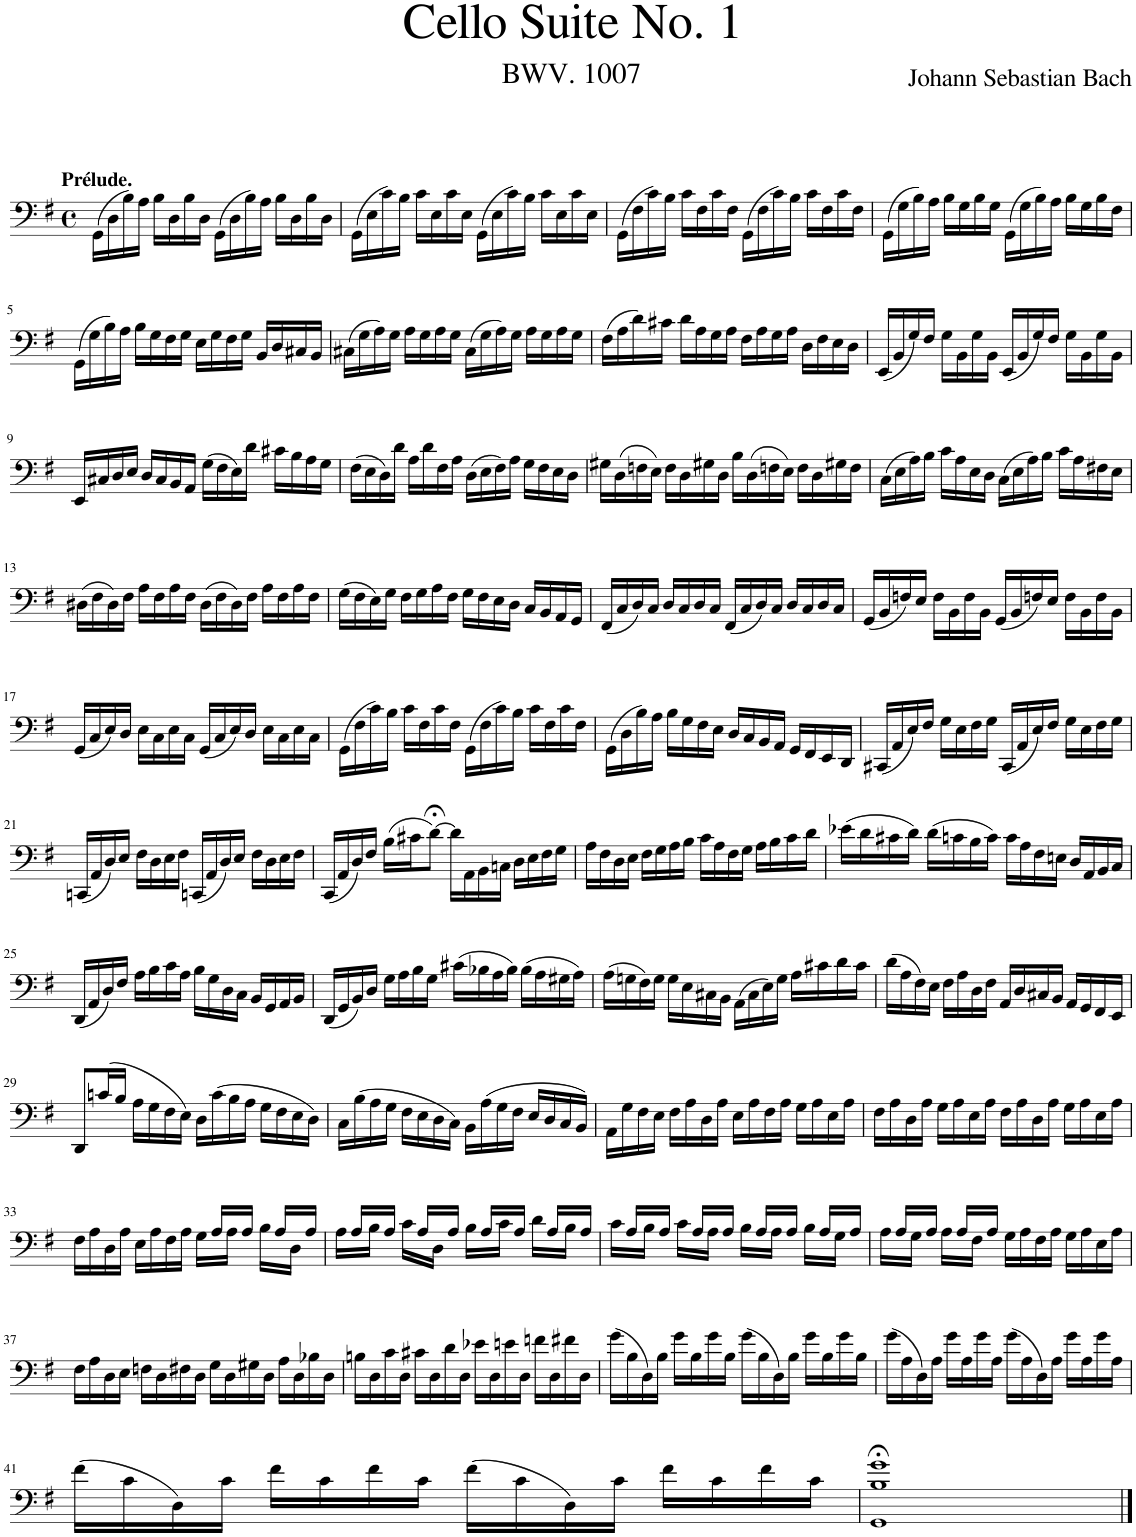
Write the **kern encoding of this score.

**kern
*part1
*staff1
*I"Violoncello
*I'Vc.
*clefF4
*k[f#]
*M4/4
*met(c)
=1
!LO:TX:a:B:t=Prélude.
(16GG\LL
16D\
16B\)
16A\JJ
16B\LL
16D\
16B\
16D\JJ
(16GG\LL
16D\
16B\)
16A\JJ
16B\LL
16D\
16B\
16D\JJ
=2
(16GG\LL
16E\
16c\)
16B\JJ
16c\LL
16E\
16c\
16E\JJ
(16GG\LL
16E\
16c\)
16B\JJ
16c\LL
16E\
16c\
16E\JJ
=3
(16GG\LL
16F#\
16c\)
16B\JJ
16c\LL
16F#\
16c\
16F#\JJ
(16GG\LL
16F#\
16c\)
16B\JJ
16c\LL
16F#\
16c\
16F#\JJ
=4
(16GG\LL
16G\
16B\)
16A\JJ
16B\LL
16G\
16B\
16G\JJ
(16GG\LL
16G\
16B\)
16A\JJ
16B\LL
16G\
16B\
16F#\JJ
!!LO:LB:g=z
=5
(16GG\LL
16G\
16B\)
16A\JJ
16B\LL
16G\
16F#\
16G\JJ
16E\LL
16G\
16F#\
16G\JJ
16BB/LL
16D/
16C#X/
16BB/JJ
=6
(16C#X\LL
16G\
16A\)
16G\JJ
16A\LL
16G\
16A\
16G\JJ
(16C#\LL
16G\
16A\)
16G\JJ
16A\LL
16G\
16A\
16G\JJ
=7
(16F#\LL
16A\
16d\)
16c#X\JJ
16d\LL
16A\
16G\
16A\JJ
16F#\LL
16A\
16G\
16A\JJ
16D\LL
16F#\
16E\
16D\JJ
=8
(16EE/LL
16BB/
16G/)
16F#/JJ
16G\LL
16BB\
16G\
16BB\JJ
(16EE/LL
16BB/
16G/)
16F#/JJ
16G\LL
16BB\
16G\
16BB\JJ
!!LO:LB:g=z
=9
16EE/LL
16C#X/
16D/
16E/JJ
16D/LL
16C#/
16BB/
16AA/JJ
(16G\LL
16F#\
16E\)
16d\JJ
16c#X\LL
16B\
16A\
16G\JJ
=10
(16F#\LL
16E\
16D\)
16d\JJ
16A\LL
16d\
16F#\
16A\JJ
(16D\LL
16E\
16F#\)
16A\JJ
16G\LL
16F#\
16E\
16D\JJ
=11
16G#X\LL
(16D\
16Fn\
16E\JJ)
16F\LL
16D\
16G#X\
16D\JJ
16B\LL
(16D\
16Fn\
16E\JJ)
16F\LL
16D\
16G#X\
16F\JJ
=12
(16C\LL
16E\
16A\)
16B\JJ
16c\LL
16A\
16E\
16D\JJ
(16C\LL
16E\
16A\)
16B\JJ
16c\LL
16A\
16F#X\
16E\JJ
!!LO:LB:g=z
=13
(16D#X\LL
16F#\
16D#\)
16F#\JJ
16A\LL
16F#\
16A\
16F#\JJ
(16D#\LL
16F#\
16D#\)
16F#\JJ
16A\LL
16F#\
16A\
16F#\JJ
=14
(16G\LL
16F#\
16E\)
16G\JJ
16F#\LL
16G\
16A\
16F#\JJ
16G\LL
16F#\
16E\
16D\JJ
16C/LL
16BB/
16AA/
16GG/JJ
=15
(16FF#/LL
16C/
16D/)
16C/JJ
16D/LL
16C/
16D/
16C/JJ
(16FF#/LL
16C/
16D/)
16C/JJ
16D/LL
16C/
16D/
16C/JJ
=16
(16GG/LL
16BB/
16Fn/)
16E/JJ
16F\LL
16BB\
16F\
16BB\JJ
(16GG/LL
16BB/
16Fn/)
16E/JJ
16F\LL
16BB\
16F\
16BB\JJ
!!LO:LB:g=z
=17
(16GG/LL
16C/
16E/)
16D/JJ
16E\LL
16C\
16E\
16C\JJ
(16GG/LL
16C/
16E/)
16D/JJ
16E\LL
16C\
16E\
16C\JJ
=18
(16GG\LL
16F#\
16c\)
16B\JJ
16c\LL
16F#\
16c\
16F#\JJ
(16GG\LL
16F#\
16c\)
16B\JJ
16c\LL
16F#\
16c\
16F#\JJ
=19
(16GG\LL
16D\
16B\)
16A\JJ
16B\LL
16G\
16F#\
16E\JJ
16D/LL
16C/
16BB/
16AA/JJ
16GG/LL
16FF#/
16EE/
16DD/JJ
=20
(16CC#X/LL
16AA/
16E/)
16F#/JJ
16G\LL
16E\
16F#\
16G\JJ
(16CC#/LL
16AA/
16E/)
16F#/JJ
16G\LL
16E\
16F#\
16G\JJ
!!LO:LB:g=z
=21
(16CCn/LL
16AA/
16D/)
16E/JJ
16F#\LL
16D\
16E\
16F#\JJ
(16CCn/LL
16AA/
16D/)
16E/JJ
16F#\LL
16D\
16E\
16F#\JJ
=22
(16CC/LL
16AA/
16D/)
16F#/JJ
(16B\LL
16c#X\J
[8d;<\J)
16d\LL]
16AA\
16BB\
16Cn\JJ
16D\LL
16E\
16F#\
16G\JJ
=23
16A\LL
16F#\
16D\
16E\JJ
16F#\LL
16G\
16A\
16B\JJ
16c\LL
16A\
16F#\
16G\JJ
16A\LL
16B\
16c\
16d\JJ
=24
(16e-X\LL
16d\
16c#X\
16d\JJ)
(16d\LL
16cn\
16B\
16c\JJ)
16c\LL
16A\
16F#\
16En\JJ
16D/LL
16AA/
16BB/
16C/JJ
!!LO:LB:g=z
=25
(16DD/LL
16AA/
16D/)
16F#/JJ
16A\LL
16B\
16c\
16A\JJ
16B\LL
16G\
16D\
16C\JJ
16BB/LL
16GG/
16AA/
16BB/JJ
=26
(16DD/LL
16GG/
16BB/)
16D/JJ
16G\LL
16A\
16B\
16G\JJ
(16c#X\LL
16B-X\
16A\
16B-\JJ)
(16B-\LL
16A\
16G#X\
16A\JJ)
=27
(16A\LL
16Gn\
16F#\)
16G\JJ
16G\LL
16E\
16C#X\
16BB\JJ
(16AA\LL
16C#\
16E\)
16G\JJ
16A\LL
16c#X\
16d\
16c#\JJ
=28
(16d\LL
16A\
16F#\)
16E\JJ
16F#\LL
16A\
16D\
16F#\JJ
16AA/LL
16D/
16C#X/
16BB/JJ
16AA/LL
16GG/
16FF#/
16EE/JJ
!!LO:LB:g=z
=29
8DD/L
(16cn/L
16B/JJ
16A\LL
16G\
16F#\
16E\JJ)
16D\LL
(16c\
16B\
16A\JJ
16G\LL
16F#\
16E\
16D\JJ)
=30
16C\LL
(16B\
16A\
16G\JJ
16F#\LL
16E\
16D\
16C\JJ)
16BB\LL
(16A\
16G\
16F#\JJ
16E/LL
16D/
16C/
16BB/JJ)
=31
16AA\LL
16G\
16F#\
16E\JJ
16F#\LL
16A\
16D\
16A\JJ
16E\LL
16A\
16F#\
16A\JJ
16G\LL
16A\
16E\
16A\JJ
=32
16F#\LL
16A\
16D\
16A\JJ
16G\LL
16A\
16E\
16A\JJ
16F#\LL
16A\
16D\
16A\JJ
16G\LL
16A\
16E\
16A\JJ
!!LO:LB:g=z
=33
*^
16F#\LL	2ryy
16A\	.
16D\	.
16A\JJ	.
16E\LL	.
16A\	.
16F#\	.
16A\JJ	.
16ryy	16G\LL
16A/LL	16ryy
16ryy	16A\JJ
16A/JJ	16ryy
16ryy	16B\LL
16A/LL	16ryy
16ryy	16D\JJ
16A/JJ	16ryy
=34	=34
16ryy	16A\LL
16A/LL	16ryy
16ryy	16B\JJ
16A/JJ	16ryy
16ryy	16c\LL
16A/LL	16ryy
16ryy	16D\JJ
16A/JJ	16ryy
16ryy	16B\LL
16A/LL	16ryy
16ryy	16c\JJ
16A/JJ	16ryy
16ryy	16d\LL
16A/LL	16ryy
16ryy	16B\JJ
16A/JJ	16ryy
=35	=35
16ryy	16c\LL
16A/LL	16ryy
16ryy	16B\JJ
16A/JJ	16ryy
16ryy	16c\LL
16A/LL	16ryy
16ryy	16A\JJ
16A/JJ	16ryy
16ryy	16B\LL
16A/LL	16ryy
16ryy	16A\JJ
16A/JJ	16ryy
16ryy	16B\LL
16A/LL	16ryy
16ryy	16G\JJ
16A/JJ	16ryy
=36	=36
16ryy	16A\LL
16A/LL	16ryy
16ryy	16G\JJ
16A/JJ	16ryy
16ryy	16A\LL
16A/LL	16ryy
16ryy	16F#\JJ
16A/JJ	16ryy
16G\LL	2ryy
16A\	.
16F#\	.
16A\JJ	.
16G\LL	.
16A\	.
16E\	.
16A\JJ	.
*v	*v
!!LO:LB:g=z
=37
16F#\LL
16A\
16D\
16E\JJ
16Fn\LL
16D\
16F#X\
16D\JJ
16G\LL
16D\
16G#X\
16D\JJ
16A\LL
16D\
16B-X\
16D\JJ
=38
16Bn\LL
16D\
16c\
16D\JJ
16c#X\LL
16D\
16d\
16D\JJ
16e-X\LL
16D\
16en\
16D\JJ
16fn\LL
16D\
16f#X\
16D\JJ
=39
(16g\LL
16B\
16D\)
16B\JJ
16g\LL
16B\
16g\
16B\JJ
(16g\LL
16B\
16D\)
16B\JJ
16g\LL
16B\
16g\
16B\JJ
=40
(16g\LL
16A\
16D\)
16A\JJ
16g\LL
16A\
16g\
16A\JJ
(16g\LL
16A\
16D\)
16A\JJ
16g\LL
16A\
16g\
16A\JJ
!!LO:LB:g=z
=41
(16f#\LL
16c\
16D\)
16c\JJ
16f#\LL
16c\
16f#\
16c\JJ
(16f#\LL
16c\
16D\)
16c\JJ
16f#\LL
16c\
16f#\
16c\JJ
=42
1GG;< 1B;< 1g;<
==
*-
